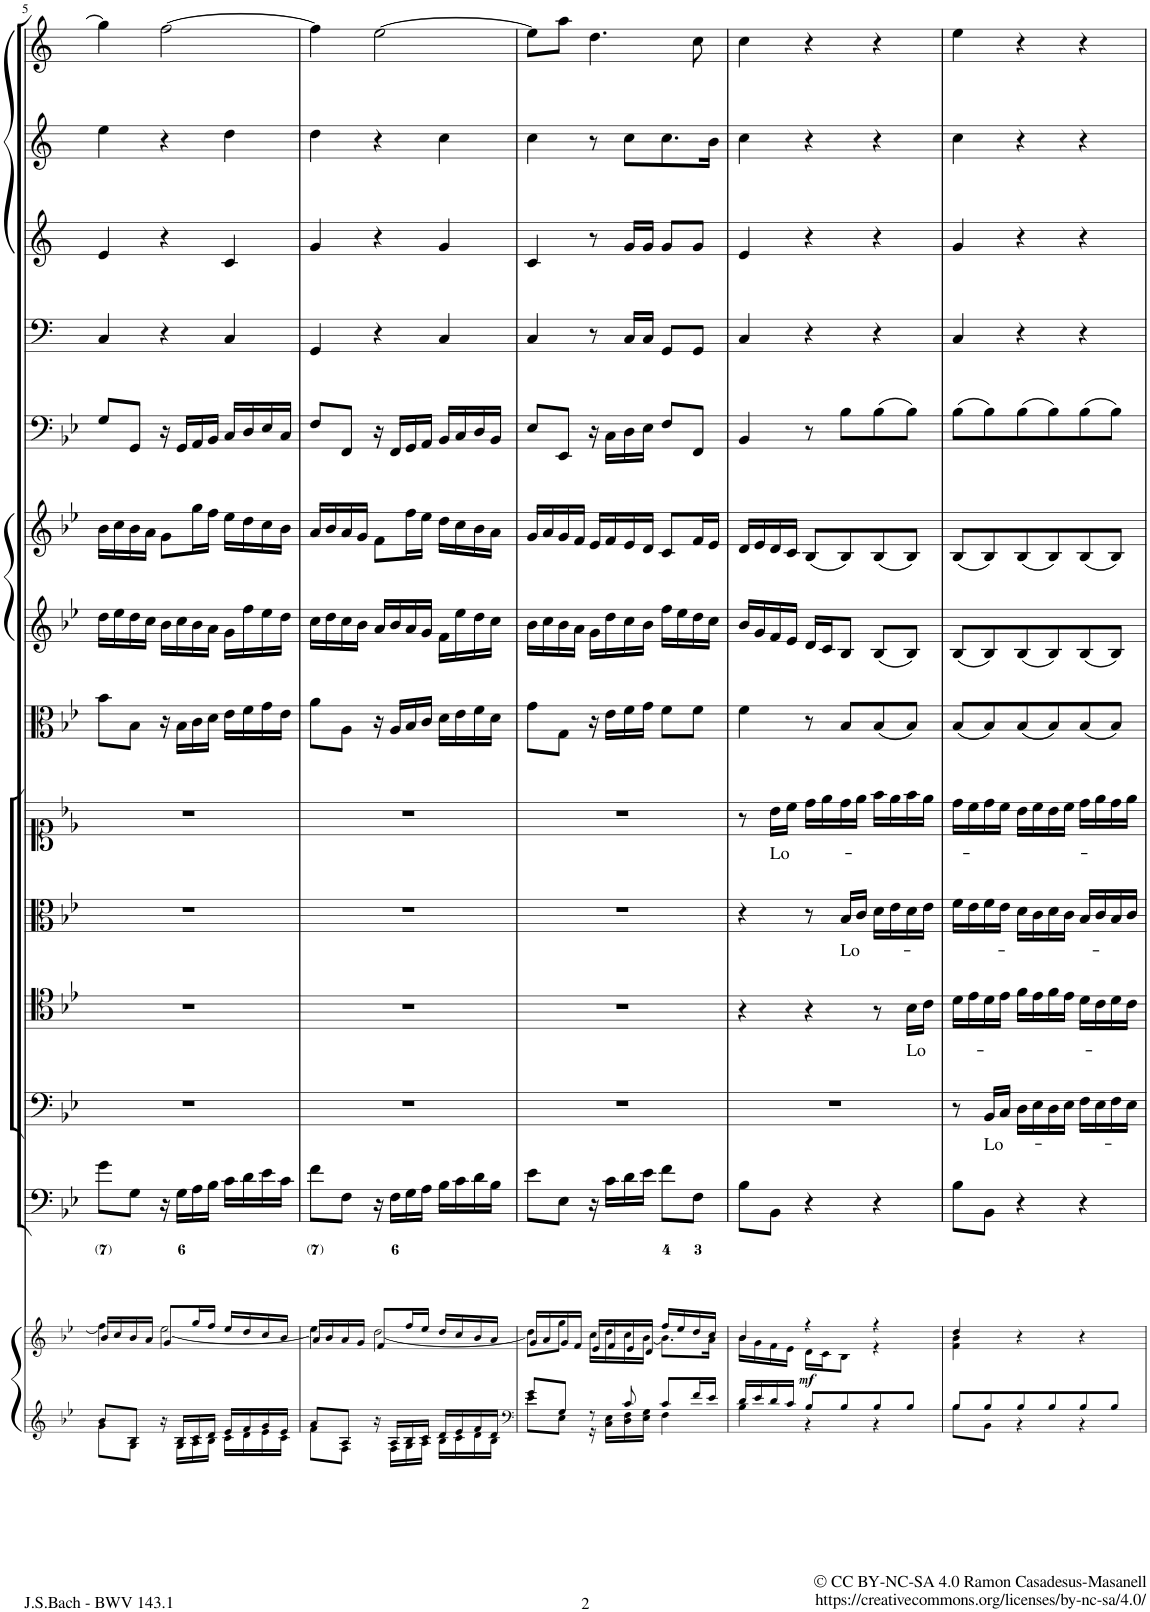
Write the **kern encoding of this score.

**kern	**kern	**dynam	**kern	**kern	**text	**kern	**text	**kern	**text	**kern	**text	**kern	**kern	**kern	**kern	**kern	**kern	**kern	**kern
*part14	*part14	*part14	*part13	*part12	*part12	*part11	*part11	*part10	*part10	*part9	*part9	*part8	*part7	*part6	*part5	*part4	*part3	*part2	*part1
*staff15	*staff14	*staff14/15	*staff13	*staff12	*staff12	*staff11	*staff11	*staff10	*staff10	*staff9	*staff9	*staff8	*staff7	*staff6	*staff5	*staff4	*staff3	*staff2	*staff1
*I"Piano reduction	*	*	*I"Continuo	*I"Basso	*	*I"Tenore	*	*I"Alto	*	*I"Soprano	*	*I"Viola	*I"Violino II	*I"Violino I	*I"Fagotto	*I"Timpani	*I"Corno da caccia III	*I"Corno da caccia II	*I"Corno da caccia I
*I'Pno	*	*	*	*	*	*	*	*	*	*	*	*I'Vla	*I'Vln	*I'Vln	*	*I'Timp	*	*	*
!!LO:PB:g=z
*clefG2	*clefG2	*	*clefF4	*clefF4	*	*clefC4	*	*clefC3	*	*clefC1	*	*clefC3	*clefG2	*clefG2	*clefF4	*clefF4	*clefG2	*clefG2	*clefG2
*	*	*	*	*	*	*	*	*	*	*	*	*	*	*	*	*Trd1c2	*Trd5c8	*Trd5c8	*Trd5c8
*k[b-e-]	*k[b-e-]	*	*k[b-e-]	*k[b-e-]	*	*k[b-e-]	*	*k[b-e-]	*	*k[b-e-]	*	*k[b-e-]	*k[b-e-]	*k[b-e-]	*k[b-e-]	*k[]	*k[]	*k[]	*k[]
*M3/4	*M3/4	*	*M3/4	*M3/4	*	*M3/4	*	*M3/4	*	*M3/4	*	*M3/4	*M3/4	*M3/4	*M3/4	*M3/4	*M3/4	*M3/4	*M3/4
=5	=5	=5	=5	=5	=5	=5	=5	=5	=5	=5	=5	=5	=5	=5	=5	=5	=5	=5	=5
*^	*^	*	*	*	*	*	*	*	*	*	*	*	*	*	*	*	*	*	*
8b-/L	8g\L	16b-/LL	4ff\]	.	8g\L	2.r	.	2.r	.	2.r	.	2.r	.	8b-\L	16dd\LL	16b-\LL	8G/L	4C/	4e/	4ee\	4gg\]
.	.	16cc/	.	.	.	.	.	.	.	.	.	.	.	.	16ee-\	16cc\	.	.	.	.	.
8B-/J	8G\J	16b-/	.	.	8G\J	.	.	.	.	.	.	.	.	8B-\J	16dd\	16b-\	8GG/J	.	.	.	.
.	.	16a/JJ	.	.	.	.	.	.	.	.	.	.	.	.	16cc\JJ	16a\JJ	.	.	.	.	.
16r	16ryy	8g/L	[2ee-\	.	16r	.	.	.	.	.	.	.	.	16r	16b-\LL	8g\L	16r	4r	4r	4r	[2ff\
16B-/LL	16G\LL	.	.	.	16G\LL	.	.	.	.	.	.	.	.	16B-\LL	16cc\	.	16GG/LL	.	.	.	.
16c/	16A\	16gg/L	.	.	16A\	.	.	.	.	.	.	.	.	16c\	16b-\	16gg\L	16AA/	.	.	.	.
16d/JJ	16B-\JJ	16ff/JJ	.	.	16B-\JJ	.	.	.	.	.	.	.	.	16d\JJ	16a\JJ	16ff\JJ	16BB-/JJ	.	.	.	.
16e-/LL	16c\LL	16ee-/LL	.	.	16c\LL	.	.	.	.	.	.	.	.	16e-\LL	16g\LL	16ee-\LL	16C/LL	4C/	4c/	4dd\	.
16f/	16d\	16dd/	.	.	16d\	.	.	.	.	.	.	.	.	16f\	16ff\	16dd\	16D/	.	.	.	.
16g/	16e-\	16cc/	.	.	16e-\	.	.	.	.	.	.	.	.	16g\	16ee-\	16cc\	16E-/	.	.	.	.
16e-/JJ	16c\JJ	16b-/JJ	.	.	16c\JJ	.	.	.	.	.	.	.	.	16e-\JJ	16dd\JJ	16b-\JJ	16C/JJ	.	.	.	.
=6	=6	=6	=6	=6	=6	=6	=6	=6	=6	=6	=6	=6	=6	=6	=6	=6	=6	=6	=6	=6	=6
8a/L	8f\L	16a/LL	4ee-\]	.	8f\L	2.r	.	2.r	.	2.r	.	2.r	.	8a\L	16cc\LL	16a/LL	8F/L	4GG/	4g/	4dd\	4ff\]
.	.	16b-/	.	.	.	.	.	.	.	.	.	.	.	.	16dd\	16b-/	.	.	.	.	.
8A/J	8F\J	16a/	.	.	8F\J	.	.	.	.	.	.	.	.	8A\J	16cc\	16a/	8FF/J	.	.	.	.
.	.	16g/JJ	.	.	.	.	.	.	.	.	.	.	.	.	16b-\JJ	16g/JJ	.	.	.	.	.
16r	16ryy	8f/L	[2dd\	.	16r	.	.	.	.	.	.	.	.	16r	16a/LL	8f\L	16r	4r	4r	4r	[2ee\
16A/LL	16F\LL	.	.	.	16F\LL	.	.	.	.	.	.	.	.	16A/LL	16b-/	.	16FF/LL	.	.	.	.
16B-/	16G\	16ff/L	.	.	16G\	.	.	.	.	.	.	.	.	16B-/	16a/	16ff\L	16GG/	.	.	.	.
16c/JJ	16A\JJ	16ee-/JJ	.	.	16A\JJ	.	.	.	.	.	.	.	.	16c/JJ	16g/JJ	16ee-\JJ	16AA/JJ	.	.	.	.
16d/LL	16B-\LL	16dd/LL	.	.	16B-\LL	.	.	.	.	.	.	.	.	16d\LL	16f\LL	16dd\LL	16BB-/LL	4C/	4g/	4cc\	.
16e-/	16c\	16cc/	.	.	16c\	.	.	.	.	.	.	.	.	16e-\	16ee-\	16cc\	16C/	.	.	.	.
16f/	16d\	16b-/	.	.	16d\	.	.	.	.	.	.	.	.	16f\	16dd\	16b-\	16D/	.	.	.	.
16d/JJ	16B-\JJ	16a/JJ	.	.	16B-\JJ	.	.	.	.	.	.	.	.	16d\JJ	16cc\JJ	16a\JJ	16BB-/JJ	.	.	.	.
=7	=7	=7	=7	=7	=7	=7	=7	=7	=7	=7	=7	=7	=7	=7	=7	=7	=7	=7	=7	=7	=7
*clefF4	*	*	*	*	*	*	*	*	*	*	*	*	*	*	*	*	*	*	*	*	*
8g/L	8e-\L	16g/LL	8dd\L]	.	8e-\L	2.r	.	2.r	.	2.r	.	2.r	.	8g\L	16b-\LL	16g/LL	8E-/L	4C/	4c/	4cc\	8ee\L]
.	.	16a/	.	.	.	.	.	.	.	.	.	.	.	.	16cc\	16a/	.	.	.	.	.
8G/J	8E-\J	16g/	8gg\J	.	8E-\J	.	.	.	.	.	.	.	.	8G\J	16b-\	16g/	8EE-/J	.	.	.	8aa\J
.	.	16f/JJ	.	.	.	.	.	.	.	.	.	.	.	.	16a\JJ	16f/JJ	.	.	.	.	.
8r	16r	16e-/LL	16cc\LL	.	16r	.	.	.	.	.	.	.	.	16r	16g\LL	16e-/LL	16r	8r	8r	8r	4.dd\
.	16C\ 16E-\LL	16f/	16dd\	.	16c\LL	.	.	.	.	.	.	.	.	16e-\LL	16dd\	16f/	16C\LL	.	.	.	.
8c/	16D\ 16F\	16e-/	16cc\	.	16d\	.	.	.	.	.	.	.	.	16f\	16cc\	16e-/	16D\	16C/LL	16g/LL	8cc\L	.
.	16E-\ 16G\JJ	16d/JJ	[16b-\JJ	.	16e-\JJ	.	.	.	.	.	.	.	.	16g\JJ	16b-\JJ	16d/JJ	16E-\JJ	16C/JJ	16g/JJ	.	.
8c/L	4F\	16ff/LL	8.b-\L]	.	8f\L	.	.	.	.	.	.	.	.	8f\L	16ff\LL	8c/L	8F/L	8GG/L	8g/L	8.cc\	.
.	.	16ee-/	.	.	.	.	.	.	.	.	.	.	.	.	16ee-\	.	.	.	.	.	.
16f/L	.	16dd/	.	.	8F\J	.	.	.	.	.	.	.	.	8f\J	16dd\	16f/L	8FF/J	8GG/J	8g/J	.	8cc\
16e-/JJ	.	16cc/JJ	16a\Jk	.	.	.	.	.	.	.	.	.	.	.	16cc\JJ	16e-/JJ	.	.	.	16b\Jk	.
=8	=8	=8	=8	=8	=8	=8	=8	=8	=8	=8	=8	=8	=8	=8	=8	=8	=8	=8	=8	=8	=8
16d/LL	4B-\	4b-/	16b-\LL	.	8B-\L	2.r	.	4r	.	4r	.	8r	.	4f\	16b-/LL	16d/LL	4BB-/	4C/	4e/	4cc\	4cc\
16e-/	.	.	16g\	.	.	.	.	.	.	.	.	.	.	.	16g/	16e-/	.	.	.	.	.
!	!	!	!	!	!	!	!	!	!	!	!	!	!LO:LY:b	!	!	!	!	!	!	!	!
16d/	.	.	16f\	.	8BB-\J	.	.	.	.	.	.	16b-\LL	Lo-	.	16f/	16d/	.	.	.	.	.
16c/JJ	.	.	16e-\JJ	.	.	.	.	.	.	.	.	16cc\JJ	.	.	16e-/JJ	16c/JJ	.	.	.	.	.
!	!	!	!	!LO:DY:b	!	!	!	!	!	!	!	!	!	!	!	!	!	!	!	!	!
8B-/L	4r	4r	16d\LL	mf	4r	.	.	4r	.	8r	.	16dd\LL	.	8r	16d/LL	(8B-/L	8r	4r	4r	4r	4r
.	.	.	16c\J	.	.	.	.	.	.	.	.	16ee-\	.	.	16c/J	.	.	.	.	.	.
!	!	!	!	!	!	!	!	!	!	!	!LO:LY:b	!	!	!	!	!	!	!	!	!	!
8B-/	.	.	8B-\J	.	.	.	.	.	.	16B-/LL	Lo-	16dd\	.	8B-/L	8B-/J	8B-/)	8B-\L	.	.	.	.
.	.	.	.	.	.	.	.	.	.	16c/JJ	.	16ee-\JJ	.	.	.	.	.	.	.	.	.
8B-/	4r	4r	4r	.	4r	.	.	8r	.	16d\LL	.	16ff\LL	.	(8B-/	(8B-/L	(8B-/	(8B-\	4r	4r	4r	4r
.	.	.	.	.	.	.	.	.	.	16e-\	.	16ee-\	.	.	.	.	.	.	.	.	.
!	!	!	!	!	!	!	!	!	!LO:LY:b	!	!	!	!	!	!	!	!	!	!	!	!
8B-/J	.	.	.	.	.	.	.	16B-\LL	Lo-	16d\	.	16ff\	.	8B-/J)	8B-/J)	8B-/J)	8B-\J)	.	.	.	.
.	.	.	.	.	.	.	.	16c\JJ	.	16e-\JJ	.	16ee-\JJ	.	.	.	.	.	.	.	.	.
=9	=9	=9	=9	=9	=9	=9	=9	=9	=9	=9	=9	=9	=9	=9	=9	=9	=9	=9	=9	=9	=9
8B-/L	8B-\L	4dd/	4f\ 4b-\	.	8B-\L	8r	.	16d\LL	.	16f\LL	.	16dd\LL	.	(8B-/L	(8B-/L	(8B-/L	(8B-\L	4C/	4g/	4cc\	4ee\
.	.	.	.	.	.	.	.	16e-\	.	16e-\	.	16cc\	.	.	.	.	.	.	.	.	.
!	!	!	!	!	!	!	!LO:LY:b	!	!	!	!	!	!	!	!	!	!	!	!	!	!
8B-/	8BB-\J	.	.	.	8BB-\J	16BB-/LL	Lo-	16d\	.	16f\	.	16dd\	.	8B-/)	8B-/)	8B-/)	8B-\)	.	.	.	.
.	.	.	.	.	.	16C/JJ	.	16e-\JJ	.	16e-\JJ	.	16cc\JJ	.	.	.	.	.	.	.	.	.
8B-/	4r	4r	4ryy	.	4r	16D\LL	.	16f\LL	.	16d\LL	.	16b-\LL	.	(8B-/	(8B-/	(8B-/	(8B-\	4r	4r	4r	4r
.	.	.	.	.	.	16E-\	.	16e-\	.	16c\	.	16cc\	.	.	.	.	.	.	.	.	.
8B-/	.	.	.	.	.	16D\	.	16f\	.	16d\	.	16b-\	.	8B-/)	8B-/)	8B-/)	8B-\)	.	.	.	.
.	.	.	.	.	.	16E-\JJ	.	16e-\JJ	.	16c\JJ	.	16cc\JJ	.	.	.	.	.	.	.	.	.
8B-/	4r	4r	4ryy	.	4r	16F\LL	.	16d\LL	.	16B-/LL	.	16dd\LL	.	(8B-/	(8B-/	(8B-/	(8B-\	4r	4r	4r	4r
.	.	.	.	.	.	16E-\	.	16c\	.	16c/	.	16ee-\	.	.	.	.	.	.	.	.	.
8B-/J	.	.	.	.	.	16F\	.	16d\	.	16B-/	.	16dd\	.	8B-/J)	8B-/J)	8B-/J)	8B-\J)	.	.	.	.
.	.	.	.	.	.	16E-\JJ	.	16c\JJ	.	16c/JJ	.	16ee-\JJ	.	.	.	.	.	.	.	.	.
*v	*v	*	*	*	*	*	*	*	*	*	*	*	*	*	*	*	*	*	*	*	*
*	*v	*v	*	*	*	*	*	*	*	*	*	*	*	*	*	*	*	*	*	*
=	=	=	=	=	=	=	=	=	=	=	=	=	=	=	=	=	=	=	=
*-	*-	*-	*-	*-	*-	*-	*-	*-	*-	*-	*-	*-	*-	*-	*-	*-	*-	*-	*-
